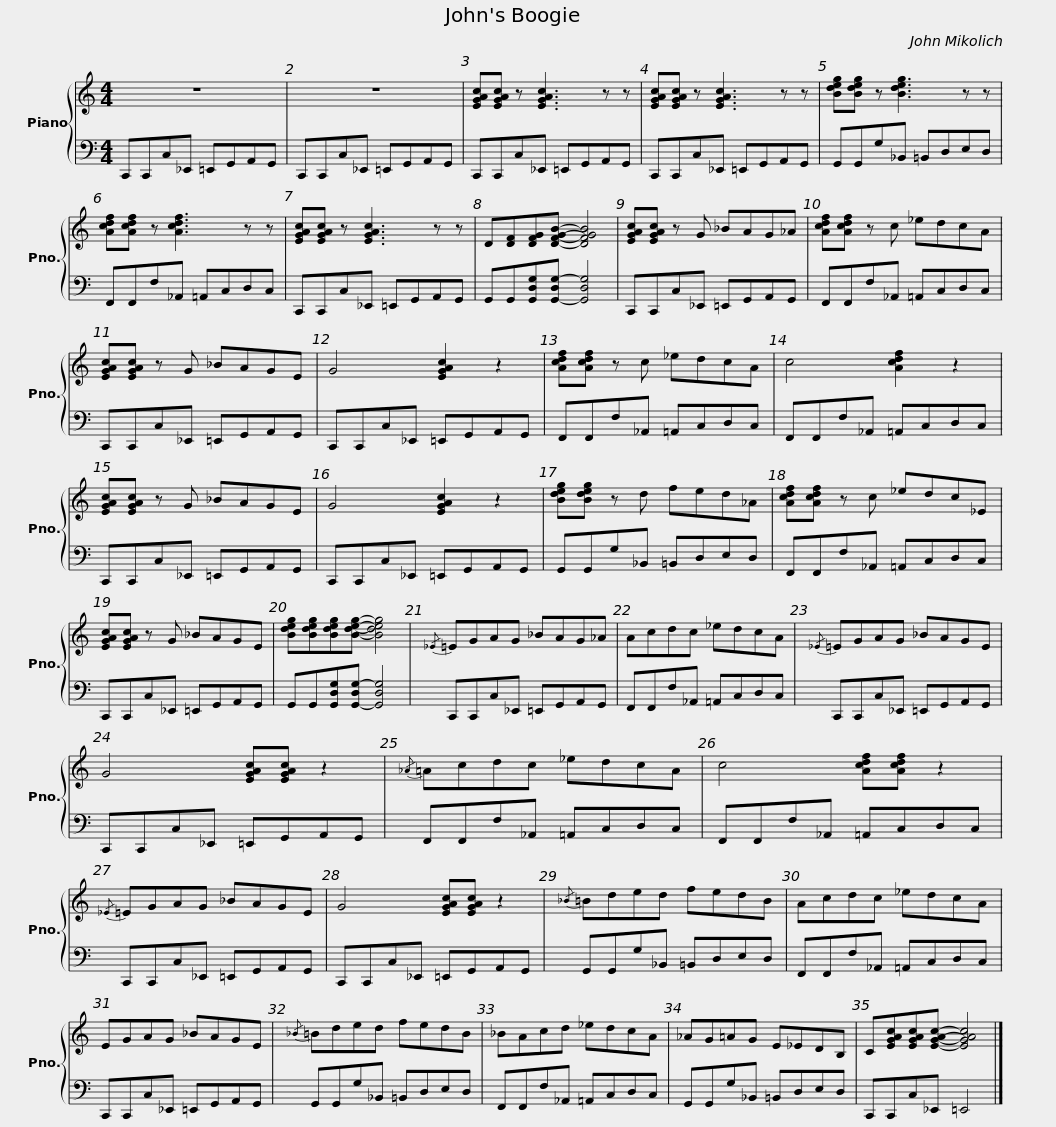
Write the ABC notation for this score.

X:1
%%score { 1 | 2 }
L:1/8
M:4/4
I:linebreak $
K:C
V:1 treble
V:2 bass
V:1
 z8 | z8 | [EGAc][EGAc] z [EGAc]3 z z | [EGAc][EGAc] z [EGAc]3 z z |$ [Bdeg][Bdeg] z [Bdeg]3 z z | %5
 [Acdf][Acdf] z [Acdf]3 z z | [EGAc][EGAc] z [EGAc]3 z z | D[DF][DFG][DFGB]- [DFGB]4 |$ [EGAc][EGAc] z G _BAG_A | [Acdf][Acdf] z c _edcA | %10
 [EGAc][EGAc] z G _BAGE | G4 [EGAc]2 z2 |$ [Acdf][Acdf] z c _edcA | c4 [Acdf]2 z2 | [EGAc][EGAc] z G _BAGE | %15
 G4 [EGAc]2 z2 |$ [Bdeg][Bdeg] z d fed_A | [Acdf][Acdf] z c _edc_E | [EGAc][EGAc] z G _BAGE | [Bdeg][Bdeg][Bdeg][Bdeg]- [Bdeg]4 |$ %20
{/_E} =EGAG _BAG_A | Acdc _edcA |{/_E} =EGAG _BAGE | G4 [EGAc][EGAc] z2 |${/_A} =Acdc _edcA | %25
 c4 [Acdf][Acdf] z2 |{/_E} =EGAG _BAGE | G4 [EGAc][EGAc] z2 |${/_B} =Bded fedB | Acdc _edcA | %30
 EGAG _BAGE |{/_B} =Bded fedB |$ _BAcd _edcA | _AG=AG E_EDB, | C[EGAc][EGAc][EGAc]- [EGAc]4 |] %35
V:2
 C,,C,,C,_E,, =E,,G,,A,,G,, | C,,C,,C,_E,, =E,,G,,A,,G,, | C,,C,,C,_E,, =E,,G,,A,,G,, | C,,C,,C,_E,, =E,,G,,A,,G,, |$ G,,G,,G,_B,, =B,,D,E,D, | %5
 F,,F,,F,_A,, =A,,C,D,C, | C,,C,,C,_E,, =E,,G,,A,,G,, | G,,G,,[G,,D,G,][G,,-D,G,-] [G,,D,G,]4 |$ C,,C,,C,_E,, =E,,G,,A,,G,, | F,,F,,F,_A,, =A,,C,D,C, | %10
 C,,C,,C,_E,, =E,,G,,A,,G,, | C,,C,,C,_E,, =E,,G,,A,,G,, |$ F,,F,,F,_A,, =A,,C,D,C, | F,,F,,F,_A,, =A,,C,D,C, | C,,C,,C,_E,, =E,,G,,A,,G,, | %15
 C,,C,,C,_E,, =E,,G,,A,,G,, |$ G,,G,,G,_B,, =B,,D,E,D, | F,,F,,F,_A,, =A,,C,D,C, | C,,C,,C,_E,, =E,,G,,A,,G,, | G,,G,,[G,,D,G,][G,,-D,G,-] [G,,D,G,]4 |$ %20
 C,,C,,C,_E,, =E,,G,,A,,G,, | F,,F,,F,_A,, =A,,C,D,C, | C,,C,,C,_E,, =E,,G,,A,,G,, | C,,C,,C,_E,, =E,,G,,A,,G,, |$ F,,F,,F,_A,, =A,,C,D,C, | %25
 F,,F,,F,_A,, =A,,C,D,C, | C,,C,,C,_E,, =E,,G,,A,,G,, | C,,C,,C,_E,, =E,,G,,A,,G,, |$ G,,G,,G,_B,, =B,,D,E,D, | F,,F,,F,_A,, =A,,C,D,C, | %30
 C,,C,,C,_E,, =E,,G,,A,,G,, | G,,G,,G,_B,, =B,,D,E,D, |$ F,,F,,F,_A,, =A,,C,D,C, | G,,G,,G,_B,, =B,,D,E,D, | C,,C,,C,_E,, =E,,4 |] %35
